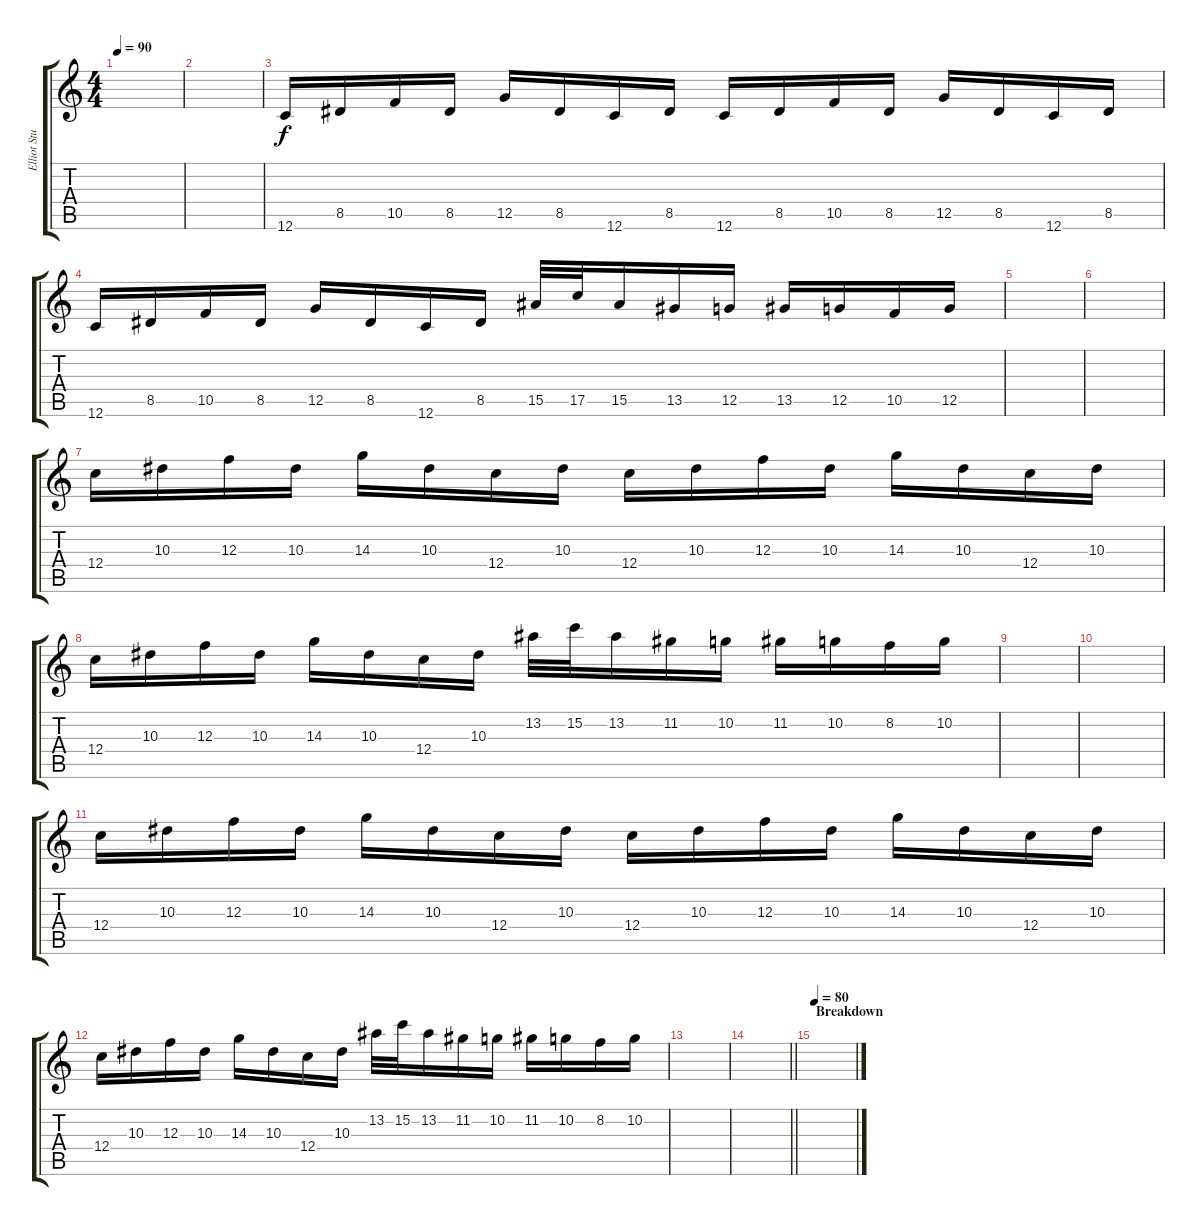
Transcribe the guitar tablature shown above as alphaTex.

\track ("Elliot Studio" "Elliot Stu") {instrument distortionguitar}
\staff {score tabs}
\tuning (D4 A3 F3 C3 G2 C2) {hide}
\ts (4 4)
\tempo 90
\clef g2
\ks c
|
|
12.6.16{balance 16} 8.5.16 10.5.16 8.5.16 12.5.16 8.5.16 12.6.16 8.5.16 12.6.16 8.5.16 10.5.16 8.5.16 12.5.16 8.5.16 12.6.16 8.5.16 |
12.6.16 8.5.16 10.5.16 8.5.16 12.5.16 8.5.16 12.6.16 8.5.16 15.5.32 17.5.32 15.5.16 13.5.16 12.5.16 13.5.16 12.5.16 10.5.16 12.5.16 |
|
|
12.4.16{balance 16} 10.3.16 12.3.16 10.3.16 14.3.16 10.3.16 12.4.16 10.3.16 12.4.16 10.3.16 12.3.16 10.3.16 14.3.16 10.3.16 12.4.16 10.3.16 |
12.4.16 10.3.16 12.3.16 10.3.16 14.3.16 10.3.16 12.4.16 10.3.16 13.2.32 15.2.32 13.2.16 11.2.16 10.2.16 11.2.16 10.2.16 8.2.16 10.2.16 |
|
|
12.4.16{balance 16} 10.3.16 12.3.16 10.3.16 14.3.16 10.3.16 12.4.16 10.3.16 12.4.16 10.3.16 12.3.16 10.3.16 14.3.16 10.3.16 12.4.16 10.3.16 |
12.4.16 10.3.16 12.3.16 10.3.16 14.3.16 10.3.16 12.4.16 10.3.16 13.2.32 15.2.32 13.2.16 11.2.16 10.2.16 11.2.16 10.2.16 8.2.16 10.2.16 |
|
\barLineRight lightlight
|
\section ("" "Breakdown")
\tempo 80
